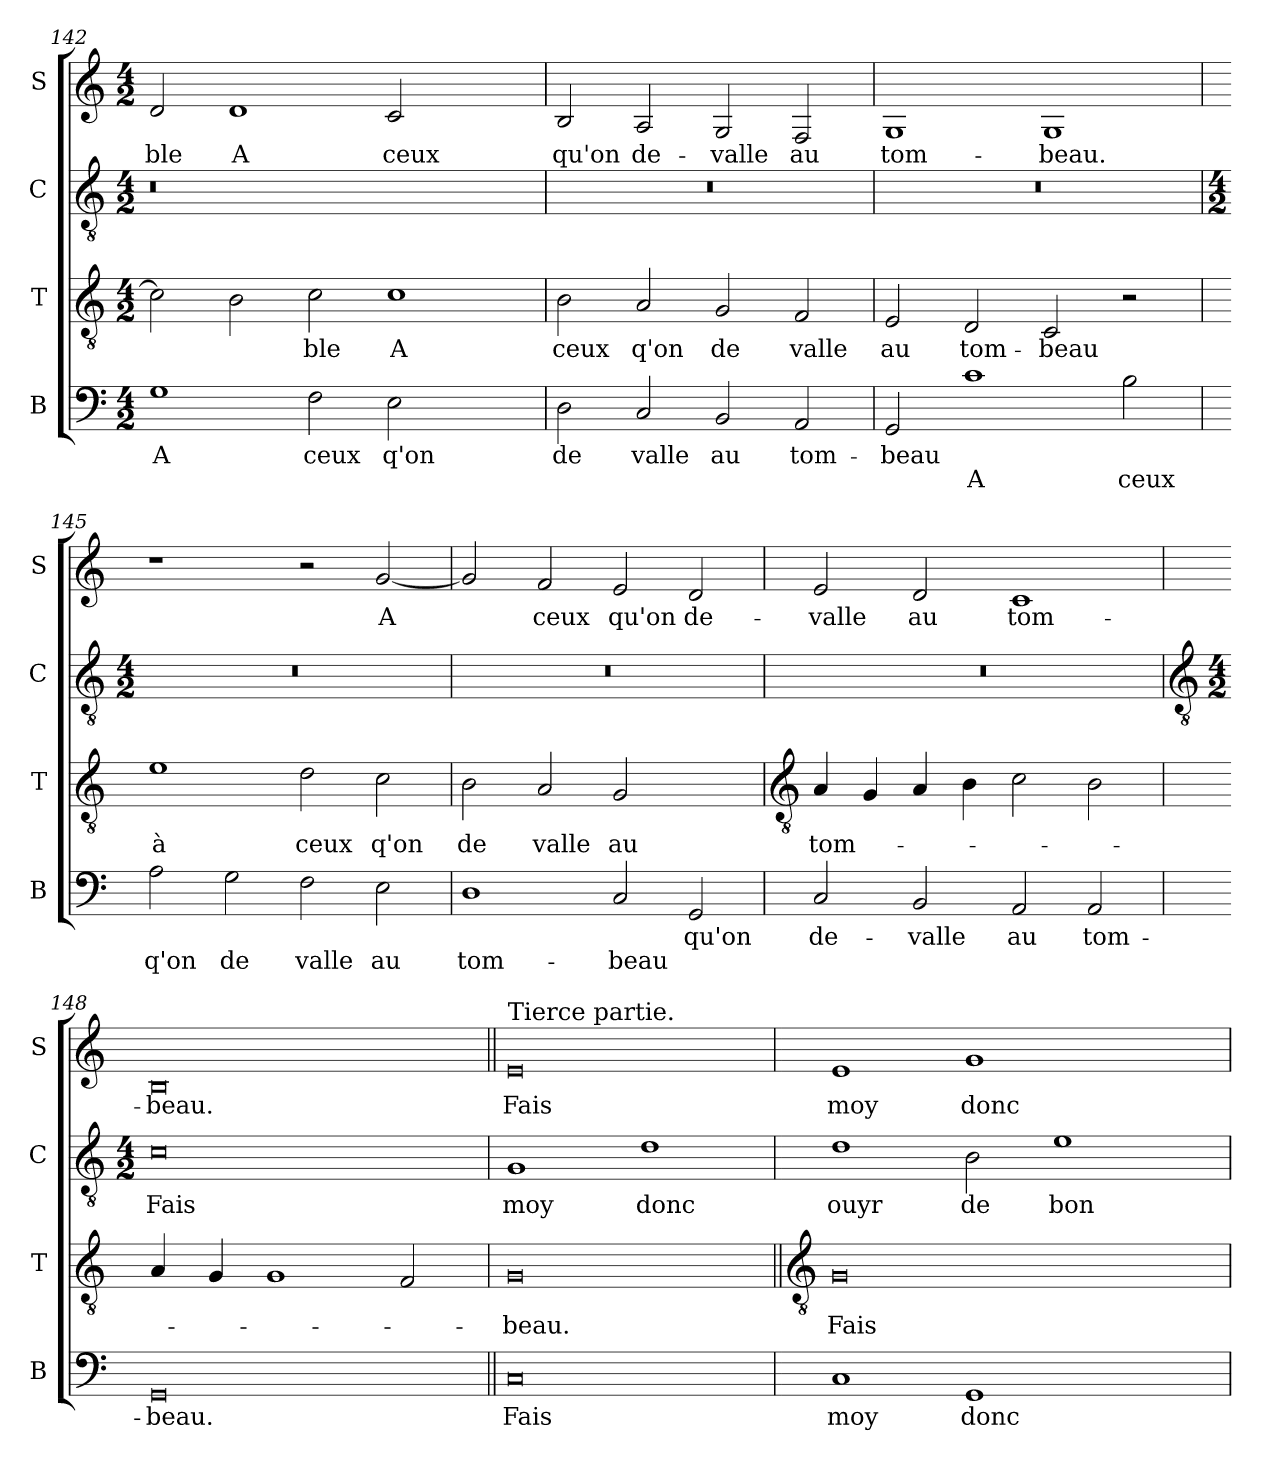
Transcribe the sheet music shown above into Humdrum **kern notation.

**kern	**text	**text	**kern	**text	**kern	**text	**kern	**text
*part4	*part4	*part4	*part3	*part3	*part2	*part2	*part1	*part1
*staff4	*staff4	*staff4	*staff3	*staff3	*staff2	*staff2	*staff1	*staff1
*I"B	*	*	*I"T	*	*I"C	*	*I"S	*
*I'B	*	*	*I'T	*	*I'C	*	*I'S	*
!!LO:LB:g=z
*clefF4	*	*	*clefGv2	*	*clefGv2	*	*clefG2	*
*k[]	*	*	*k[]	*	*k[]	*	*k[]	*
*C:	*	*	*C:	*	*C:	*	*C:	*
*M4/2	*	*	*M4/2	*	*M4/2	*	*M4/2	*
=142	=142	=142	=142	=142	=142	=142	=142	=142
!	!LO:LY:b	!	!	!	!	!	!	!LO:LY:b
1G	A	.	2c]	.	0r	.	2d	-ble
!	!	!	!	!	!	!	!	!LO:LY:b
.	.	.	2B	.	.	.	1d	A
!	!LO:LY:b	!	!	!LO:LY:b	!	!	!	!
2F	ceux	.	2c	-ble	.	.	.	.
!	!LO:LY:b	!	!	!LO:LY:b	!	!	!	!LO:LY:b
2E	q'on	.	1c	A	.	.	2c	ceux
2ryy	.	.	.	.	2ryy	.	2ryy	.
=143	=143	=143	=143	=143	=143	=143	=143	=143
!	!LO:LY:b	!	!	!LO:LY:b	!	!	!	!LO:LY:b
2D	de	.	2B	ceux	0r	.	2B	qu'on
!	!LO:LY:b	!	!	!LO:LY:b	!	!	!	!LO:LY:b
2C	valle	.	2A	q'on	.	.	2A	de-
!	!LO:LY:b	!	!	!LO:LY:b	!	!	!	!LO:LY:b
2BB	au	.	2G	de	.	.	2G	-valle
!	!LO:LY:b	!	!	!LO:LY:b	!	!	!	!LO:LY:b
2AA	tom-	.	2F	valle	.	.	2F	au
=144	=144	=144	=144	=144	=144	=144	=144	=144
!	!LO:LY:b	!	!	!LO:LY:b	!	!	!	!LO:LY:b
2GG	-beau	.	2E	au	0r	.	1G	tom-
!	!	!LO:LY:b	!	!LO:LY:b	!	!	!	!
1c	.	A	2D	tom-	.	.	.	.
!	!	!	!	!LO:LY:b	!	!	!	!LO:LY:b
.	.	.	2C	-beau	.	.	1G	-beau.
!	!	!LO:LY:b	!	!	!	!	!	!
2B	.	ceux	2r	.	.	.	.	.
!!LO:LB:g=z
=145	=145	=145	=145	=145	=145	=145	=145	=145
*	*	*	*	*	*M4/2	*	*	*
!	!	!LO:LY:b	!	!LO:LY:b	!	!	!	!
2A	.	q'on	1e	à	0r	.	1r	.
!	!	!LO:LY:b	!	!	!	!	!	!
2G	.	de	.	.	.	.	.	.
!	!	!LO:LY:b	!	!LO:LY:b	!	!	!	!
2F	.	valle	2d	ceux	.	.	2r	.
!	!	!LO:LY:b	!	!LO:LY:b	!	!	!	!LO:LY:b
2E	.	au	2c	q'on	.	.	[2g	A
!!LO:LB:g=z
=146	=146	=146	=146	=146	=146	=146	=146	=146
!	!	!LO:LY:b	!	!LO:LY:b	!	!	!	!
1D	.	tom-	2B	de	0r	.	2g]	.
!	!	!	!	!LO:LY:b	!	!	!	!LO:LY:b
.	.	.	2A	valle	.	.	2f	ceux
!	!	!LO:LY:b	!	!LO:LY:b	!	!	!	!LO:LY:b
2C	.	-beau	2G	au	.	.	2e	qu'on
!	!LO:LY:b	!	!	!	!	!	!	!LO:LY:b
2GG	qu'on	.	2ryy	.	.	.	2d	de-
!!LO:LB:g=z
=147	=147	=147	=147	=147	=147	=147	=147	=147
*	*	*	*clefGv2	*	*	*	*	*
!	!LO:LY:b	!	!	!LO:LY:b	!	!	!	!LO:LY:b
2C	de-	.	4A	tom-	0r	.	2e	-valle
.	.	.	4G	.	.	.	.	.
!	!LO:LY:b	!	!	!	!	!	!	!LO:LY:b
2BB	-valle	.	4A	.	.	.	2d	au
.	.	.	4B	.	.	.	.	.
!	!LO:LY:b	!	!	!	!	!	!	!LO:LY:b
2AA	au	.	2c	.	.	.	1c	tom-
!	!LO:LY:b	!	!	!	!	!	!	!
2AA	tom-	.	2B	.	.	.	.	.
!!LO:LB:g=z
=148	=148	=148	=148	=148	=148	=148	=148	=148
*	*	*	*	*	*clefGv2	*	*	*
*	*	*	*	*	*k[]	*	*	*
*	*	*	*	*	*C:	*	*	*
*	*	*	*	*	*M4/2	*	*	*
!	!LO:LY:b	!	!	!	!	!LO:LY:b	!	!LO:LY:b
0GG	-beau.	.	4A	.	0c	Fais	0B	-beau.
.	.	.	4G	.	.	.	.	.
.	.	.	1G	.	.	.	.	.
.	.	.	2F	.	.	.	.	.
!!LO:LB:g=z
=149||	=149||	=149||	=149	=149||	=149	=149||	=149||	=149||
!	!	!	!	!	!	!	!LO:TX:a:t=Tierce partie.	!
!	!LO:LY:b	!	!	!LO:LY:b	!	!LO:LY:b	!	!LO:LY:b
0C	Fais	.	0G	-beau.	1G	moy	0e	Fais
!	!	!	!	!	!	!LO:LY:b	!	!
.	.	.	.	.	1d	donc	.	.
!!LO:LB:g=z
=150	=150	=150	=150||	=150	=150	=150	=150	=150
*	*	*	*clefGv2	*	*	*	*	*
!	!LO:LY:b	!	!	!LO:LY:b	!	!LO:LY:b	!	!LO:LY:b
1C	moy	.	0G	Fais	1d	ouyr	1e	moy
!	!LO:LY:b	!	!	!	!	!LO:LY:b	!	!LO:LY:b
1GG	donc	.	.	.	2B	de	1g	donc
!	!	!	!	!	!	!LO:LY:b	!	!
.	.	.	.	.	1e	bon-	.	.
2ryy	.	.	2ryy	.	.	.	2ryy	.
=	=	=	=	=	=	=	=	=
*-	*-	*-	*-	*-	*-	*-	*-	*-
